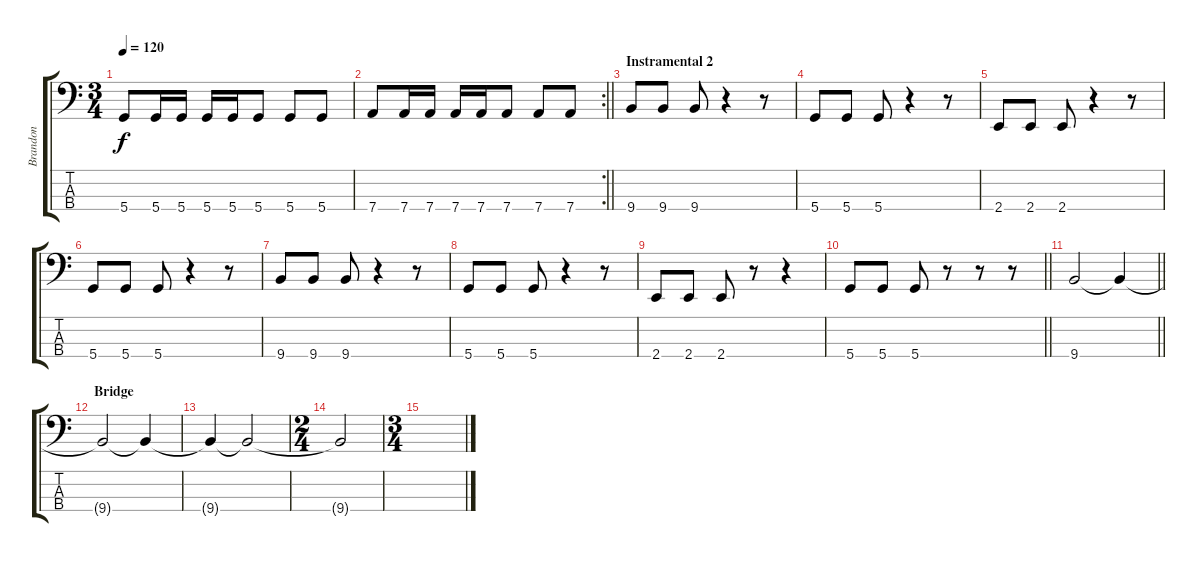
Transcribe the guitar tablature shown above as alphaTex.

\track ("Brandon" "Brandon") {instrument electricbassfinger}
\staff {score tabs}
\tuning (G2 D2 A1 D1) {hide}
\ts (3 4)
\tempo 120
\clef f4
\ks c
5.4.8{dy f} 5.4.16 5.4.16 5.4.16 5.4.16 5.4.8 5.4.8 5.4.8 |
\rc 2
\barLineRight lightlight
7.4.8 7.4.16 7.4.16 7.4.16 7.4.16 7.4.8 7.4.8 7.4.8 |
\section ("" "Instramental 2")
9.4.8 9.4.8 9.4.8 r.4 r.8 |
5.4.8 5.4.8 5.4.8 r.4 r.8 |
2.4.8 2.4.8 2.4.8 r.4 r.8 |
5.4.8 5.4.8 5.4.8 r.4 r.8 |
9.4.8 9.4.8 9.4.8 r.4 r.8 |
5.4.8 5.4.8 5.4.8 r.4 r.8 |
2.4.8 2.4.8 2.4.8 r.8 r.4 |
\barLineRight lightlight
5.4.8 5.4.8 5.4.8 r.8 r.8 r.8 |
\barLineRight lightlight
9.4.2 9.4{t}.4 |
\section ("" "Bridge")
9.4{t}.2 9.4{t}.4 |
9.4{t}.4 9.4{t}.2 |
\ts (2 4)
9.4{t}.2 |
\ts (3 4)
